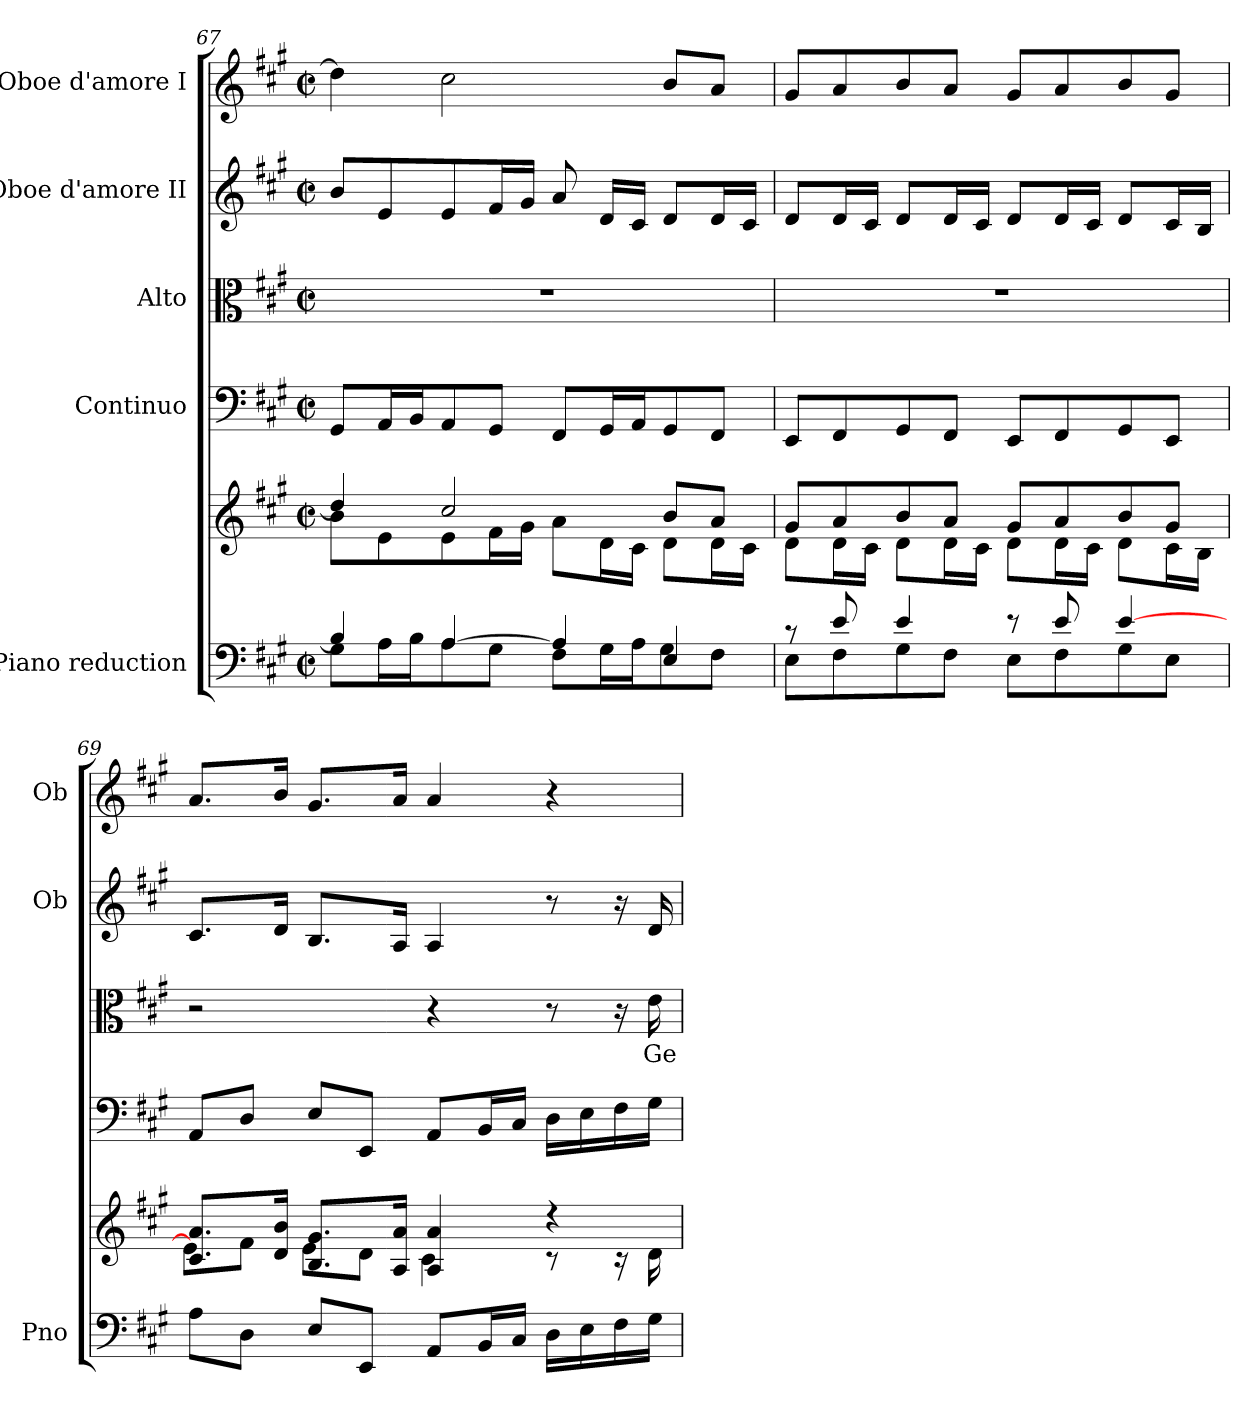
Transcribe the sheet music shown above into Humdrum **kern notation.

**kern	**kern	**kern	**kern	**text	**kern	**dynam	**kern
*part5	*part5	*part4	*part3	*part3	*part2	*part2	*part1
*staff6	*staff5	*staff4	*staff3	*staff3	*staff2	*staff2	*staff1
*I"Piano reduction	*	*I"Continuo	*I"Alto	*	*I"Oboe d'amore II	*	*I"Oboe d'amore I
*I'Pno	*	*	*	*	*I'Ob	*	*I'Ob
*clefF4	*clefG2	*clefF4	*clefC3	*	*clefG2	*	*clefG2
*k[f#c#g#]	*k[f#c#g#]	*k[f#c#g#]	*k[f#c#g#]	*	*k[f#c#g#]	*	*k[f#c#g#]
*M2/2	*M2/2	*M2/2	*M2/2	*	*M2/2	*	*M2/2
*met(c|)	*met(c|)	*met(c|)	*met(c|)	*	*met(c|)	*	*met(c|)
=67	=67	=67	=67	=67	=67	=67	=67
*^	*^	*	*	*	*	*	*
4B/]	8G#\L	4dd/]	8b\L	8GG#/L	1r	.	8b/L	.	4dd\]
.	16A\L	.	8e\	16AA/L	.	.	8e/	.	.
.	16B\J	.	.	16BB/J	.	.	.	.	.
[4A/	8A\	2cc#/	8e\	8AA/	.	.	8e/	.	2cc#\
.	8G#\J	.	16f#\L	8GG#/J	.	.	16f#/L	.	.
.	.	.	16g#\JJ	.	.	.	16g#/JJ	.	.
4A/]	8F#\L	.	8a\L	8FF#/L	.	.	8a/	.	.
.	16G#\L	.	16d\L	16GG#/L	.	.	16d/LL	.	.
.	16A\J	.	16c#\JJ	16AA/J	.	.	16c#/JJ	.	.
4E/	8G#\	8b/L	8d\L	8GG#/	.	.	8d/L	.	8b/L
.	8F#\J	8a/J	16d\L	8FF#/J	.	.	16d/L	.	8a/J
.	.	.	16c#\JJ	.	.	.	16c#/JJ	.	.
=68	=68	=68	=68	=68	=68	=68	=68	=68	=68
8r	8E\L	8g#/L	8d\L	8EE/L	1r	.	8d/L	.	8g#/L
8e/	8F#\	8a/	16d\L	8FF#/	.	.	16d/L	.	8a/
.	.	.	16c#\JJ	.	.	.	16c#/JJ	.	.
4e/	8G#\	8b/	8d\L	8GG#/	.	.	8d/L	.	8b/
.	8F#\J	8a/J	16d\L	8FF#/J	.	.	16d/L	.	8a/J
.	.	.	16c#\JJ	.	.	.	16c#/JJ	.	.
8r	8E\L	8g#/L	8d\L	8EE/L	.	.	8d/L	.	8g#/L
8e/	8F#\	8a/	16d\L	8FF#/	.	.	16d/L	.	8a/
.	.	.	16c#\JJ	.	.	.	16c#/JJ	.	.
[4e/	8G#\	8b/	8d\L	8GG#/	.	.	8d/L	.	8b/
.	8E\J	8g#/J	16c#\L	8EE/J	.	.	16c#/L	.	8g#/J
.	.	.	16B\JJ	.	.	.	16B/JJ	.	.
*v	*v	*	*	*	*	*	*	*	*
=69	=69	=69	=69	=69	=69	=69	=69	=69
8A\L	8.c#/ 8.a/L	8e\L]	8AA/L	2r	.	8.c#/L	.	8.a/L
8D\J	.	8f#\J	8D/J	.	.	.	.	.
.	16d/ 16b/Jk	.	.	.	.	16d/Jk	.	16b/Jk
8E/L	8.B/ 8.g#/L	8e\L	8E/L	.	.	8.B/L	.	8.g#/L
8EE/J	.	8d\J	8EE/J	.	.	.	.	.
.	16A/ 16a/Jk	.	.	.	.	16A/Jk	.	16a/Jk
8AA/L	4A/ 4a/	4c#\	8AA/L	4r	.	4A/	.	4a/
16BB/L	.	.	16BB/L	.	.	.	.	.
16C#/JJ	.	.	16C#/JJ	.	.	.	.	.
16D\LL	4r	8r	16D\LL	8r	.	8r	.	4r
16E\	.	.	16E\	.	.	.	.	.
16F#\	.	16r	16F#\	16r	.	16r	.	.
!	!	!	!	!	!LO:LY:b	!	!LO:DY:b	!
16G#\JJ	.	16d\	16G#\JJ	16e\	Ge-	16d/	other-dynamics	.
*	*v	*v	*	*	*	*	*	*
=	=	=	=	=	=	=	=
*-	*-	*-	*-	*-	*-	*-	*-
